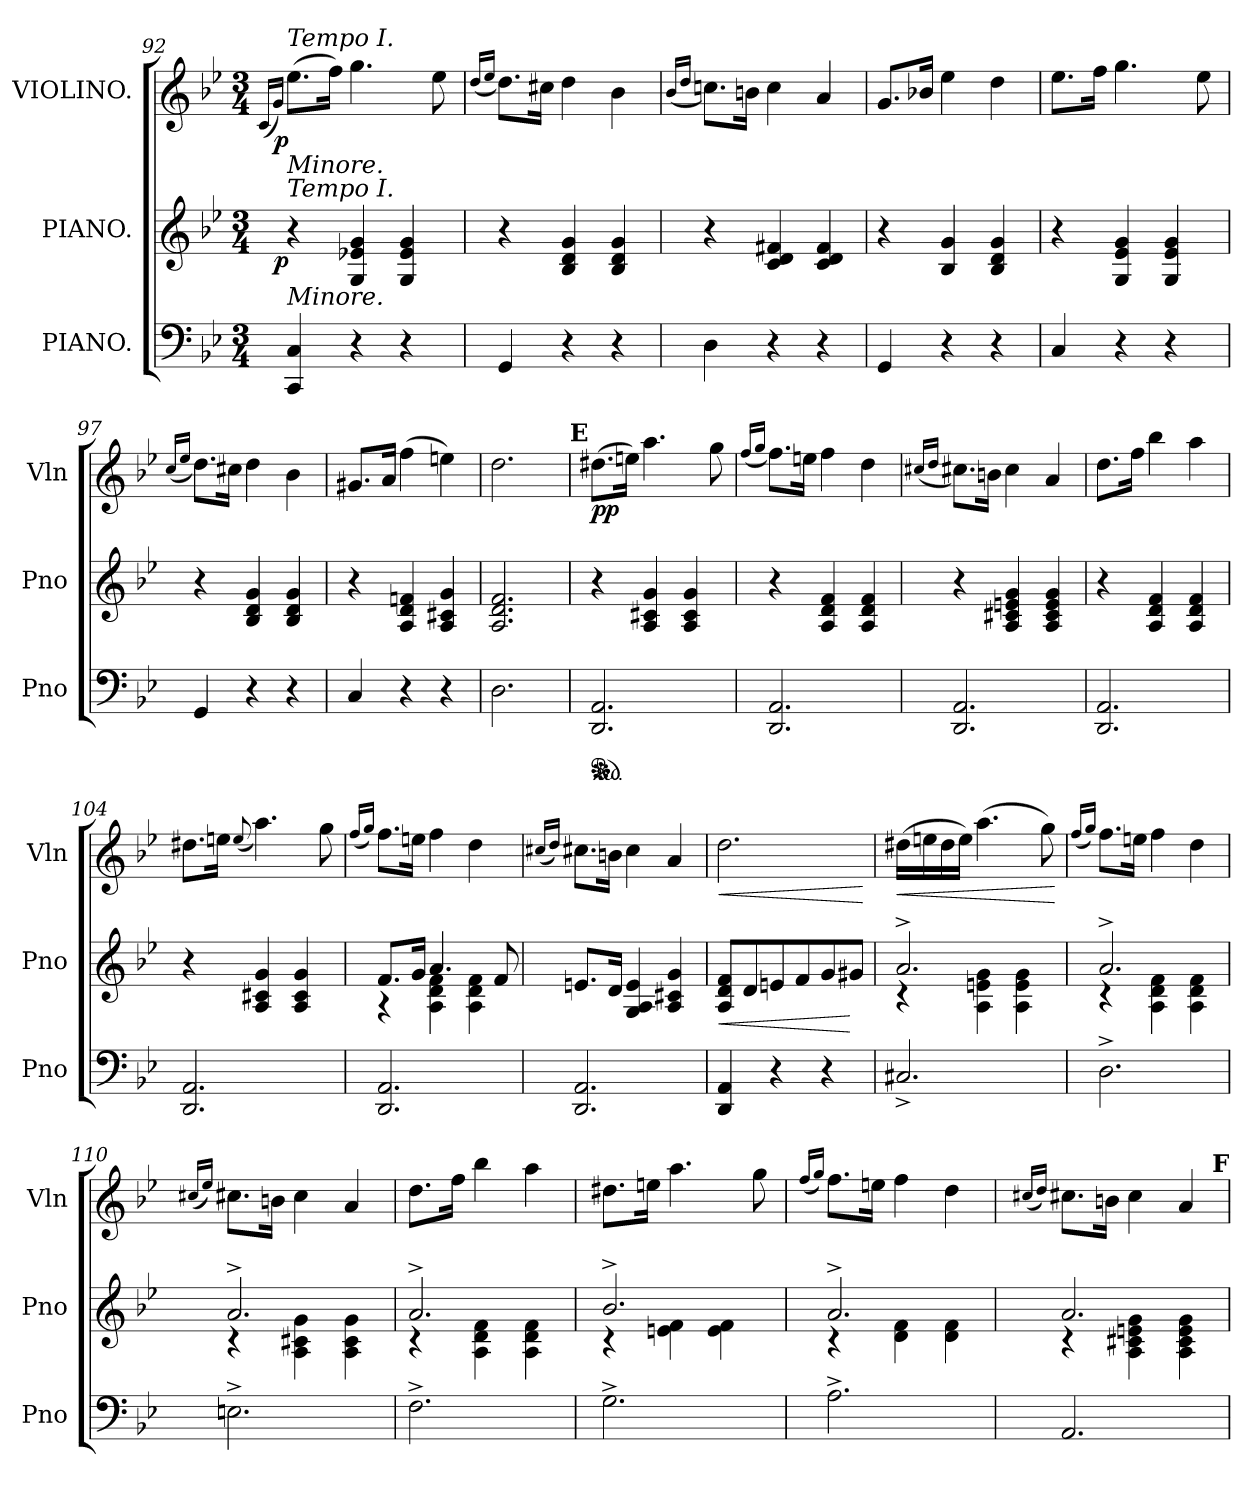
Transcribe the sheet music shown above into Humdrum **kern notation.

**kern	**kern	**dynam	**kern	**dynam
*part3	*part2	*part2	*part1	*part1
*staff3	*staff2	*staff2	*staff1	*staff1
*I"PIANO.	*I"PIANO.	*	*I"VIOLINO.	*
*I'Pno	*I'Pno	*	*I'Vln	*
*clefF4	*clefG2	*	*clefG2	*
*k[b-e-]	*k[b-e-]	*	*k[b-e-]	*
*M3/4	*M3/4	*	*M3/4	*
=92	=92	=92	=92	=92
.	.	.	(16qqc/LL	.
.	.	.	16qqg/JJ)	.
!	!	!	!LO:TX:b:i:t=Minore.	!
!	!	!	!LO:TX:a:i:t=Tempo I.	!
!	!LO:TX:a:i:t=Tempo I.	!	!	!
!LO:TX:a:i:t=Minore.	!	!	!	!
!	!	!LO:DY:rj	!	!LO:DY:rj
4CC/ 4C/	4r	p	(8.ee-\L	p
.	.	.	16ff\Jk)	.
4r	4G/ 4e-X/ 4g/	.	4.gg\	.
4r	4G/ 4e-/ 4g/	.	.	.
.	.	.	8ee-\	.
=93	=93	=93	=93	=93
.	.	.	(16qqdd/LL	.
.	.	.	16qqee-/JJ	.
4GG/	4r	.	8.dd\L)	.
.	.	.	16cc#X\Jk	.
4r	4B-/ 4d/ 4g/	.	4dd\	.
4r	4B-/ 4d/ 4g/	.	4b-\	.
=94	=94	=94	=94	=94
.	.	.	(16qqb-/LL	.
.	.	.	16qqdd/JJ	.
4D\	4r	.	8.ccn\L)	.
.	.	.	16bn\Jk	.
4r	4c/ 4d/ 4f#X/	.	4cc\	.
4r	4c/ 4d/ 4f#/	.	4a/	.
=95	=95	=95	=95	=95
4GG/	4r	.	8.g/L	.
.	.	.	16b-X/Jk	.
4r	4B-/ 4g/	.	4ee-\	.
4r	4B-/ 4d/ 4g/	.	4dd\	.
=96	=96	=96	=96	=96
4C/	4r	.	8.ee-\L	.
.	.	.	16ff\Jk	.
4r	4G/ 4e-/ 4g/	.	4.gg\	.
4r	4G/ 4e-/ 4g/	.	.	.
.	.	.	8ee-\	.
=97	=97	=97	=97	=97
.	.	.	(16qqcc/LL	.
.	.	.	16qqee-/JJ	.
4GG/	4r	.	8.dd\L)	.
.	.	.	16cc#X\Jk	.
4r	4B-/ 4d/ 4g/	.	4dd\	.
4r	4B-/ 4d/ 4g/	.	4b-\	.
=98	=98	=98	=98	=98
4C/	4r	.	8.g#X/L	.
.	.	.	16a/Jk	.
4r	4A/ 4d/ 4fn/	.	(4ff\	.
4r	4A/ 4c#X/ 4g/	.	4een\)	.
=99	=99	=99	=99	=99
2.D\	2.A/ 2.d/ 2.f/	.	2.dd\	.
!	!	!	!LO:TX:a:B:t=E	!
=100	=100	=100	=100	=100
*ped	*	*	*	*
*Xped	*	*	*	*
2.DD/ 2.AA/	4r	.	(8.dd#X\L	pp
.	.	.	16een\Jk)	.
.	4A/ 4c#X/ 4g/	.	4.aa\	.
.	4A/ 4c#/ 4g/	.	.	.
.	.	.	8gg\	.
=101	=101	=101	=101	=101
.	.	.	(16qqff/LL	.
.	.	.	16qqgg/JJ	.
2.DD/ 2.AA/	4r	.	8.ff\L)	.
.	.	.	16een\Jk	.
.	4A/ 4d/ 4f/	.	4ff\	.
.	4A/ 4d/ 4f/	.	4dd\	.
=102	=102	=102	=102	=102
.	.	.	(16qqcc#X/LL	.
.	.	.	16qqdd/JJ	.
2.DD/ 2.AA/	4r	.	8.cc#X\L)	.
.	.	.	16bn\Jk	.
.	4A/ 4c#X/ 4en/ 4g/	.	4cc#\	.
.	4A/ 4c#/ 4e/ 4g/	.	4a/	.
=103	=103	=103	=103	=103
2.DD/ 2.AA/	4r	.	8.dd\L	.
.	.	.	16ff\Jk	.
.	4A/ 4d/ 4f/	.	4bb-\	.
.	4A/ 4d/ 4f/	.	4aa\	.
=104	=104	=104	=104	=104
2.DD/ 2.AA/	4r	.	8.dd#X\L	.
.	.	.	16een\Jk	.
.	.	.	(8qqee/	.
.	4A/ 4c#X/ 4g/	.	4.aa\)	.
.	4A/ 4c#/ 4g/	.	.	.
.	.	.	8gg\	.
=105	=105	=105	=105	=105
.	.	.	(16qqff/LL	.
.	.	.	16qqgg/JJ)	.
*	*^	*	*	*
2.DD/ 2.AA/	8.f/L	4r	.	8.ff\L	.
.	16g/Jk	.	.	16een\Jk	.
.	4.a/	4A\ 4d\ 4f\	.	4ff\	.
.	.	4A\ 4d\ 4f\	.	4dd\	.
.	8f/	.	.	.	.
*	*v	*v	*	*	*
=106	=106	=106	=106	=106
.	.	.	(16qqcc#X/LL	.
.	.	.	16qqdd/JJ)	.
2.DD/ 2.AA/	8.en/L	.	8.cc#X\L	.
.	16d/Jk	.	16bn\Jk	.
.	4G/ 4A/ 4e/	.	4cc#\	.
.	4A/ 4c#X/ 4g/	.	4a/	.
=107	=107	=107	=107	=107
!	!	!LO:HP:b	!	!LO:HP:b
4DD/ 4AA/	8A/ 8d/ 8f/L	<	2.dd\	<
.	8d/	.	.	.
4r	8en/	.	.	.
.	8f/	.	.	.
4r	8g/	.	.	.
.	8g#X/J	[	.	.
.	.	.	.	[
=108	=108	=108	=108	=108
*	*^	*	*	*
!	!	!	!	!	!LO:HP:b
2.C#X^>/	2.a^/	4r	.	(16dd#X\LL	<
.	.	.	.	16een\	.
.	.	.	.	16dd#\	.
.	.	.	.	16ee\JJ)	.
.	.	4A\ 4en\ 4g\	.	(4.aa\	.
.	.	4A\ 4e\ 4g\	.	.	.
.	.	.	.	8gg\)	.
*	*v	*v	*	*	*
.	.	.	.	[
=109	=109	=109	=109	=109
.	.	.	(16qqff/LL	.
.	.	.	16qqgg/JJ)	.
*	*^	*	*	*
2.D^\	2.a^/	4r	.	8.ff\L	.
.	.	.	.	16een\Jk	.
.	.	4A\ 4d\ 4f\	.	4ff\	.
.	.	4A\ 4d\ 4f\	.	4dd\	.
=110	=110	=110	=110	=110	=110
.	.	.	.	(16qqcc#X/LL	.
.	.	.	.	16qqee-/JJ)	.
2.En^\	2.a^/	4r	.	8.cc#X\L	.
.	.	.	.	16bn\Jk	.
.	.	4A\ 4c#X\ 4g\	.	4cc#\	.
.	.	4A\ 4c#\ 4g\	.	4a/	.
=111	=111	=111	=111	=111	=111
2.F^\	2.a^/	4r	.	8.dd\L	.
.	.	.	.	16ff\Jk	.
.	.	4A\ 4d\ 4f\	.	4bb-\	.
.	.	4A\ 4d\ 4f\	.	4aa\	.
=112	=112	=112	=112	=112	=112
2.G^\	2.b-^/	4r	.	8.dd#X\L	.
.	.	.	.	16een\Jk	.
.	.	4en\ 4f\	.	4.aa\	.
.	.	4e\ 4f\	.	.	.
.	.	.	.	8gg\	.
=113	=113	=113	=113	=113	=113
.	.	.	.	(16qqff/LL	.
.	.	.	.	16qqgg/JJ)	.
2.A^\	2.a^/	4r	.	8.ff\L	.
.	.	.	.	16een\Jk	.
.	.	4d\ 4f\	.	4ff\	.
.	.	4d\ 4f\	.	4dd\	.
=114	=114	=114	=114	=114	=114
.	.	.	.	(16qqcc#X/LL	.
.	.	.	.	16qqdd/JJ)	.
2.AA/	2.a/	4r	.	8.cc#X\L	.
.	.	.	.	16bn\Jk	.
.	.	4A\ 4c#X\ 4en\ 4g\	.	4cc#\	.
.	.	4A\ 4c#\ 4e\ 4g\	.	4a/	.
!	!	!	!	!LO:TX:a:B:t=F	!
*	*v	*v	*	*	*
=	=	=	=	=
*-	*-	*-	*-	*-
